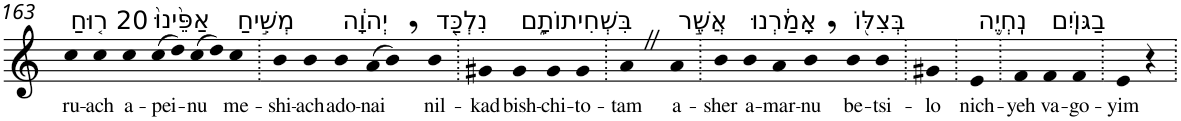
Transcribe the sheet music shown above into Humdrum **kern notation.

**kern	**text
*part1	*part1
*staff1	*staff1
*I"Piano	*
*I'Pno	*
!!LO:PB:g=z
*clefG2	*
*k[]	*
=163	=163
!LO:TX:a:t=20 ר֤וּחַ	!
!	!LO:LY:b
4cc	ru-
!	!LO:LY:b
4cc	-ach
!LO:TX:a:t=אַפֵּ֙ינוּ֙	!
!	!LO:LY:b
4cc	a-
!	!LO:LY:b
(>8cc	-pei-
8dd)	.
!	!LO:LY:b
(>8cc	-nu
8dd)	.
!LO:TX:a:t=מְשִׁ֣יחַ	!
!	!LO:LY:b
4cc	me-
=164.	=164.
!	!LO:LY:b
4b	-shi-
!	!LO:LY:b
4b	-ach
!LO:TX:a:t=יְהוָ֔ה	!
!	!LO:LY:b
4b	ado-
!	!LO:LY:b
(>8a	-nai
8b,)	.
!LO:TX:a:t=נִלְכַּ֖ד	!
!	!LO:LY:b
4b	nil-
=165.	=165.
!	!LO:LY:b
4g#X	-kad
!LO:TX:a:t=בִּשְׁחִיתוֹתָ֑ם	!
!	!LO:LY:b
4g#	bish-
!	!LO:LY:b
4g#	-chi-
!	!LO:LY:b
4g#	-to-
=166.	=166.
!	!LO:LY:b
4aZ	-tam
!LO:TX:a:t=אֲשֶׁ֣ר	!
!	!LO:LY:b
4a	a-
=167.	=167.
!	!LO:LY:b
4b	-sher
!LO:TX:a:t=אָמַ֔רְנוּ	!
!	!LO:LY:b
4b	a-
!	!LO:LY:b
4a	-mar-
!	!LO:LY:b
4b,	-nu
!LO:TX:a:t=בְּצִלּ֖וֹ	!
!	!LO:LY:b
4b	be-
!	!LO:LY:b
4b	-tsi-
=168.	=168.
!	!LO:LY:b
4g#X	-lo
=169.	=169.
!LO:TX:a:t=נִֽחְיֶ֥ה	!
!	!LO:LY:b
4e	nich-
=170.	=170.
!	!LO:LY:b
4f	-yeh
!LO:TX:a:t=בַגּוֹיִֽם	!
!	!LO:LY:b
4f	va-
!	!LO:LY:b
4f	-go-
=171.	=171.
!	!LO:LY:b
4e	-yim
4r	.
=.	=.
*-	*-
